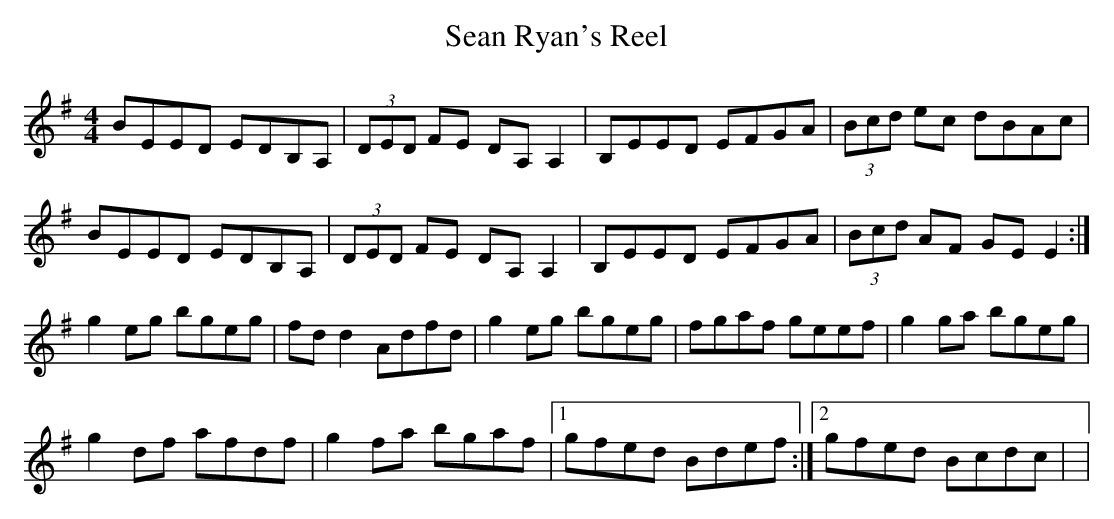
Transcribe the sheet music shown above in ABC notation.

X:1
T:Sean Ryan's Reel
M:4/4
L:1/8
K:Em
BEED EDB,A,|(3DED FE DA, A,2|B,EED EFGA|(3Bcd ec dBAc|
BEED EDB,A,| (3DED FE DA, A,2|B,EED EFGA|(3Bcd AF GE  E2:|
g2 eg bgeg|fd d2 Adfd|g2 eg bgeg| fgaf geef|g2 ga bgeg|
g2 df afdf|g2 fa bgaf|1 gfed Bdef:|2 gfed Bcdc|>|
